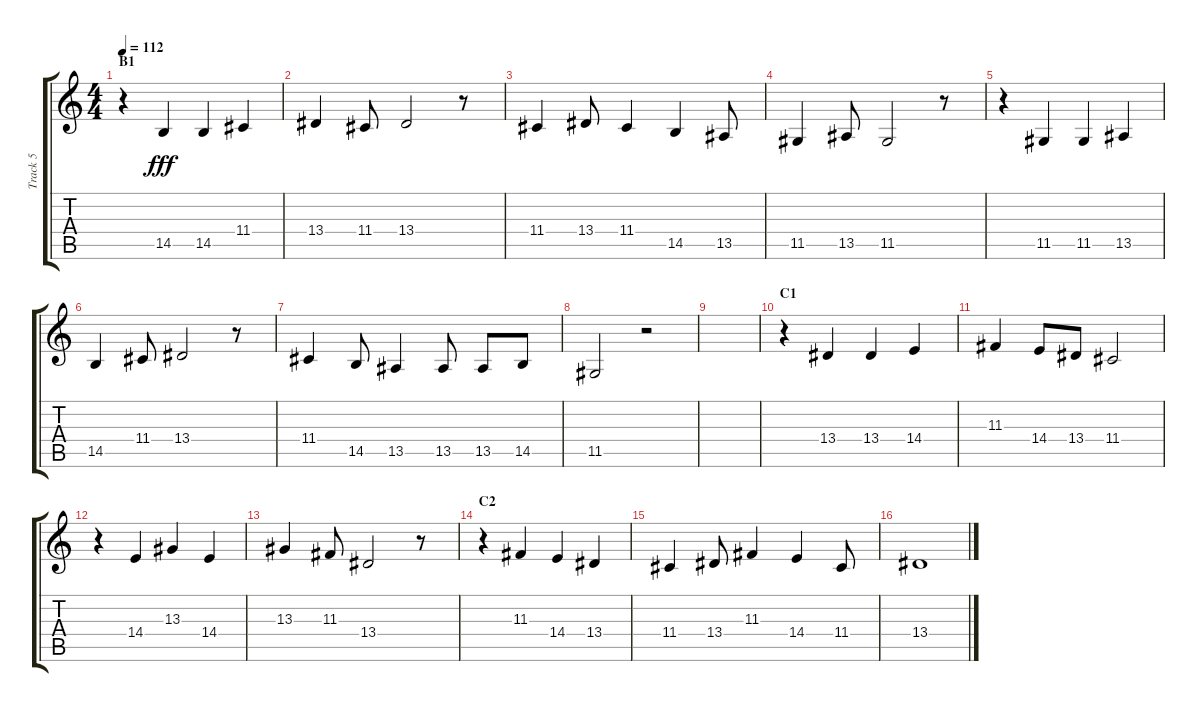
\track ("Track 5" "Track 5") {instrument stringensemble1}
\staff {score tabs}
\tuning (E4 B3 G3 D3 A2 E2) {hide}
\ts (4 4)
\section ("" "B1")
\tempo 112
\clef g2
\ks c
r.4{dy fff} 14.5.4 14.5.4 11.4.4 |
13.4.4 11.4.8 13.4.2 r.8 |
11.4.4 13.4.8 11.4.4 14.5.4 13.5.8 |
11.5.4 13.5.8 11.5.2 r.8 |
r.4 11.5.4 11.5.4 13.5.4 |
14.5.4 11.4.8 13.4.2 r.8 |
11.4.4 14.5.8 13.5.4 13.5.8 13.5.8 14.5.8 |
11.5.2 r.2 |
|
\section ("" "C1")
r.4 13.4.4 13.4.4 14.4.4 |
11.3.4 14.4.8 13.4.8 11.4.2 |
r.4 14.4.4 13.3.4 14.4.4 |
13.3.4 11.3.8 13.4.2 r.8 |
\section ("" "C2")
r.4 11.3.4 14.4.4 13.4.4 |
11.4.4 13.4.8 11.3.4 14.4.4 11.4.8 |
13.4.1
